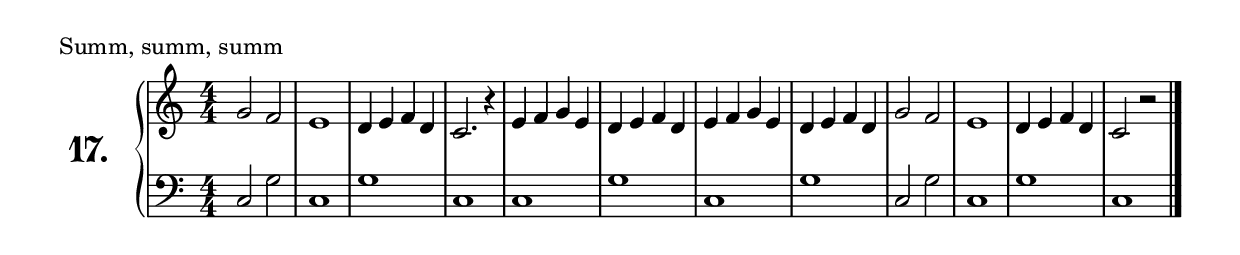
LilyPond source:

\version "2.18.2"

\score {
  \new PianoStaff  <<
    \set PianoStaff.instrumentName = \markup {
      \huge \bold \number "17." }

    \new Staff = "upper" \with {
      midiInstrument = #"acoustic grand" }

    \relative c'' {
      \clef treble
      \key c \major
      \time 4/4
      \numericTimeSignature

      g2 f     | %01
      e1       | %02
      d4 e f d | %03
      c2. r4   | %04
      e f g e  | %05
      d e f d  | %06
      e f g e  | %07
      d e f d  | %08
      g2 f     | %09
      e1       | %10
      d4 e f d | %11
      c2 r     | %12
      \bar "|."
    }
    \new Staff = "lower" \with {
      midiInstrument = #"acoustic grand" }

    \relative c {
      \clef bass
      \key c \major
      \time 4/4
      \numericTimeSignature

      c2 g'  | %01
      c,1    | %02
      g'     | %03
      c,     | %04
      c      | %05
      g'     | %06
      c,     | %07
      g'     | %08
      c,2 g' | %09
      c,1    | %10
      g'     | %11
      c,     | %12

    }
  >>
  \layout { }
  \midi { }
  \header {
    composer = "Deutsches Volkslied"
    piece = "Summ, summ, summ"
    %opus = ""
  }
}

